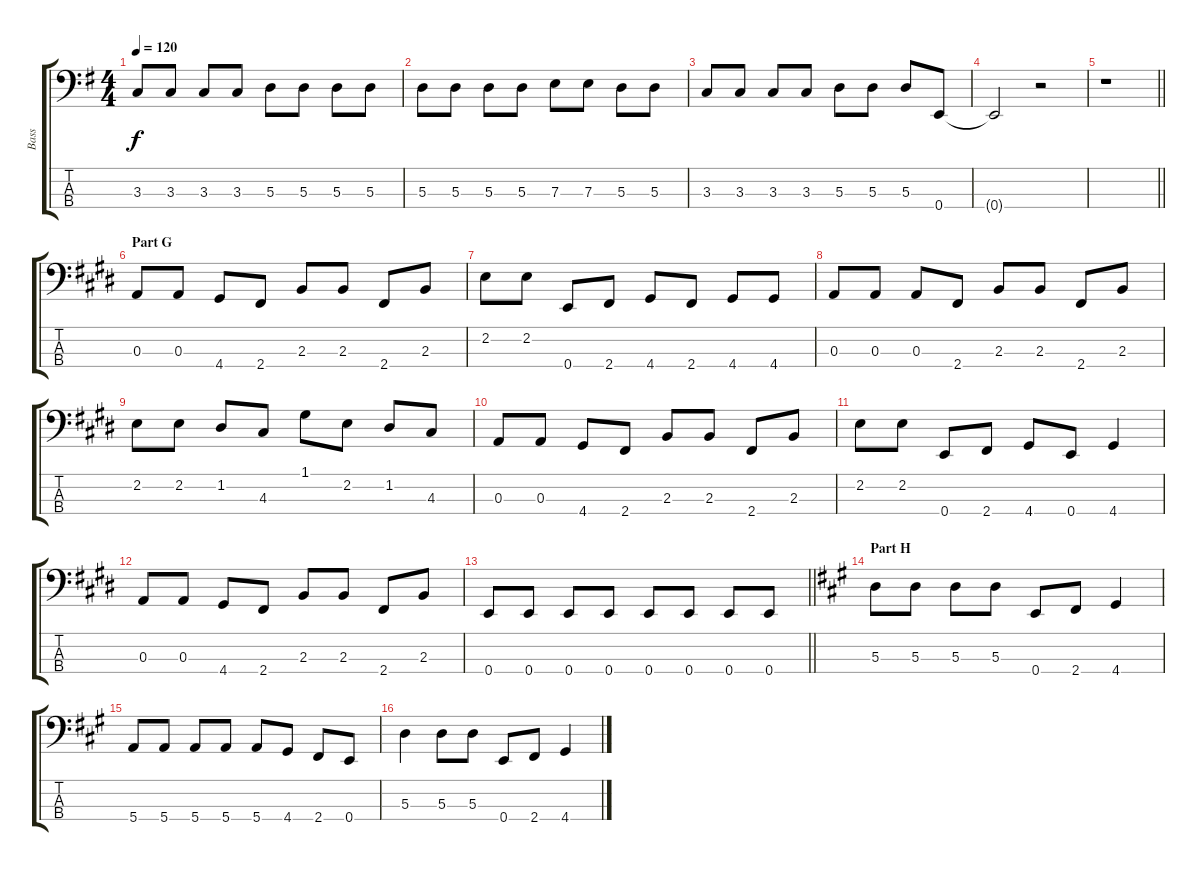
\track ("Bass" "Bass") {instrument electricbasspick}
\staff {score tabs}
\tuning (G2 D2 A1 E1) {hide}
\ts (4 4)
\tempo 120
\clef f4
\ks g
3.3.8{dy f} 3.3.8 3.3.8 3.3.8 5.3.8 5.3.8 5.3.8 5.3.8 |
5.3.8 5.3.8 5.3.8 5.3.8 7.3.8 7.3.8 5.3.8 5.3.8 |
3.3.8 3.3.8 3.3.8 3.3.8 5.3.8 5.3.8 5.3.8 0.4.8 |
0.4{t}.2 r.2 |
\barLineRight lightlight
r.1 |
\section ("" "Part G")
\ks e
0.3.8 0.3.8 4.4.8 2.4.8 2.3.8 2.3.8 2.4.8 2.3.8 |
2.2.8 2.2.8 0.4.8 2.4.8 4.4.8 2.4.8 4.4.8 4.4.8 |
0.3.8 0.3.8 0.3.8 2.4.8 2.3.8 2.3.8 2.4.8 2.3.8 |
2.2.8 2.2.8 1.2.8 4.3.8 1.1.8 2.2.8 1.2.8 4.3.8 |
0.3.8 0.3.8 4.4.8 2.4.8 2.3.8 2.3.8 2.4.8 2.3.8 |
2.2.8 2.2.8 0.4.8 2.4.8 4.4.8 0.4.8 4.4.4 |
0.3.8 0.3.8 4.4.8 2.4.8 2.3.8 2.3.8 2.4.8 2.3.8 |
\barLineRight lightlight
0.4.8 0.4.8 0.4.8 0.4.8 0.4.8 0.4.8 0.4.8 0.4.8 |
\section ("" "Part H")
\ks a
5.3.8 5.3.8 5.3.8 5.3.8 0.4.8 2.4.8 4.4.4 |
5.4.8 5.4.8 5.4.8 5.4.8 5.4.8 4.4.8 2.4.8 0.4.8 |
5.3.4 5.3.8 5.3.8 0.4.8 2.4.8 4.4.4
